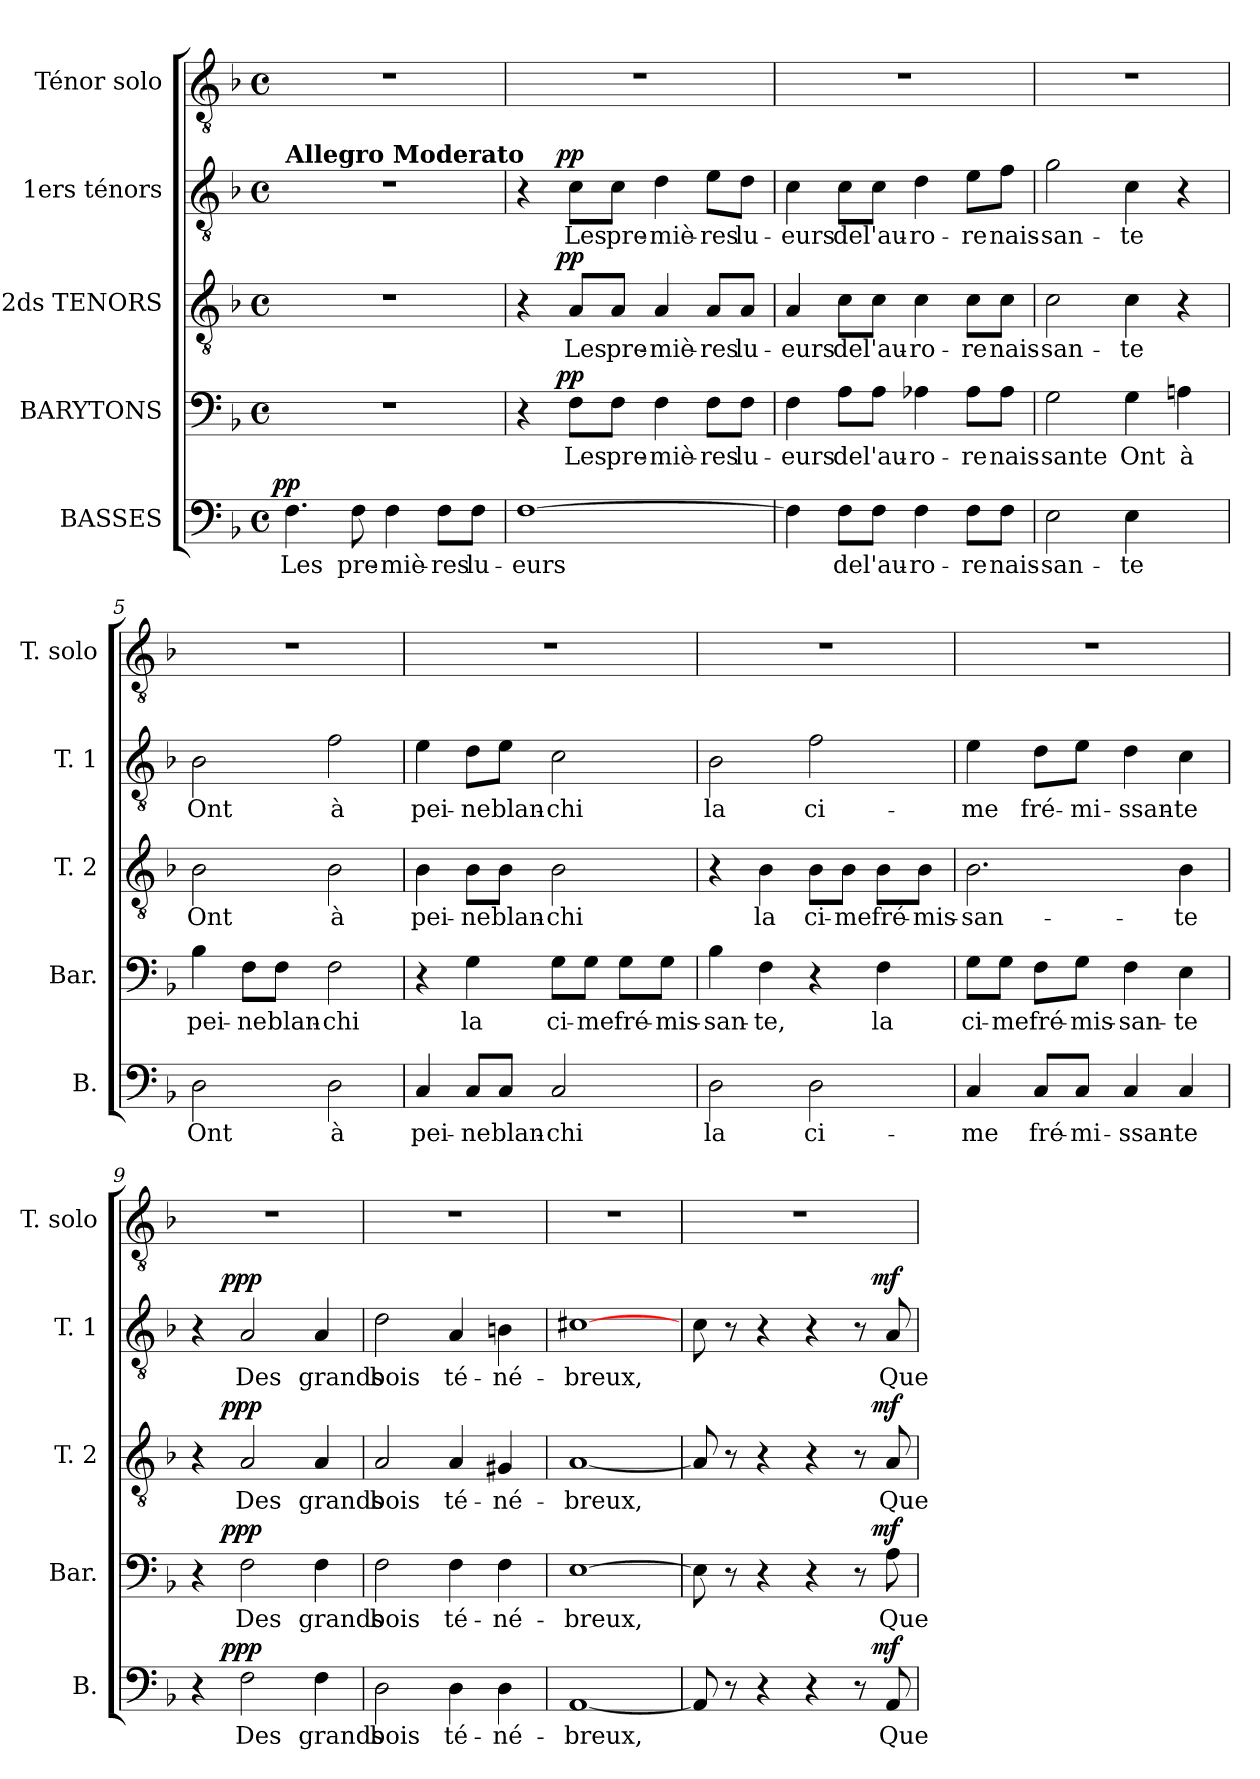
**kern	**text	**dynam	**kern	**text	**dynam	**kern	**text	**dynam	**kern	**text	**dynam	**kern
*part5	*part5	*part5	*part4	*part4	*part4	*part3	*part3	*part3	*part2	*part2	*part2	*part1
*staff5	*staff5	*staff5	*staff4	*staff4	*staff4	*staff3	*staff3	*staff3	*staff2	*staff2	*staff2	*staff1
*I"BASSES	*	*	*I"BARYTONS	*	*	*I"2ds TENORS	*	*	*I"1ers ténors	*	*	*I"Ténor solo
*I'B.	*	*	*I'Bar.	*	*	*I'T. 2	*	*	*I'T. 1	*	*	*I'T. solo
*clefF4	*	*	*clefF4	*	*	*clefGv2	*	*	*clefGv2	*	*	*clefGv2
*k[b-]	*	*	*k[b-]	*	*	*k[b-]	*	*	*k[b-]	*	*	*k[b-]
*F:	*	*	*F:	*	*	*F:	*	*	*F:	*	*	*F:
*M4/4	*	*	*M4/4	*	*	*M4/4	*	*	*M4/4	*	*	*M4/4
*met(c)	*	*	*met(c)	*	*	*met(c)	*	*	*met(c)	*	*	*met(c)
=1	=1	=1	=1	=1	=1	=1	=1	=1	=1	=1	=1	=1
!	!	!	!	!	!	!	!	!	!LO:TX:a:B:t=Allegro Moderato	!	!	!
!	!	!LO:DY:a:cj	!	!	!	!	!	!	!	!	!	!
4.F\	Les	pp	1r	.	.	1r	.	.	1r	.	.	1r
8F\	pre-	.	.	.	.	.	.	.	.	.	.	.
4F\	-miè-	.	.	.	.	.	.	.	.	.	.	.
8F\L	-res	.	.	.	.	.	.	.	.	.	.	.
8F\J	lu-	.	.	.	.	.	.	.	.	.	.	.
=2	=2	=2	=2	=2	=2	=2	=2	=2	=2	=2	=2	=2
[1F	-eurs	.	4r	.	.	4r	.	.	4r	.	.	1r
!	!	!	!	!	!LO:DY:a:cj	!	!	!LO:DY:a:cj	!	!	!LO:DY:a:cj	!
.	.	.	8F\L	Les	pp	8A/L	Les	pp	8c\L	Les	pp	.
.	.	.	8F\J	pre-	.	8A/J	pre-	.	8c\J	pre-	.	.
.	.	.	4F\	-miè-	.	4A/	-miè-	.	4d\	-miè-	.	.
.	.	.	8F\L	-res	.	8A/L	-res	.	8e\L	-res	.	.
.	.	.	8F\J	lu-	.	8A/J	lu-	.	8d\J	lu-	.	.
=3	=3	=3	=3	=3	=3	=3	=3	=3	=3	=3	=3	=3
4F\]	.	.	4F\	-eurs	.	4A/	-eurs	.	4c\	-eurs	.	1r
8F\L	de	.	8A\L	de	.	8c\L	de	.	8c\L	de	.	.
8F\J	l'au-	.	8A\J	l'au-	.	8c\J	l'au-	.	8c\J	l'au-	.	.
4F\	-ro-	.	4A-X\	-ro-	.	4c\	-ro-	.	4d\	-ro-	.	.
8F\L	-re	.	8A-\L	-re	.	8c\L	-re	.	8e\L	-re	.	.
8F\J	nais-	.	8A-\J	nais-	.	8c\J	nais-	.	8f\J	nais-	.	.
!!LO:LB:g=z
=4	=4	=4	=4	=4	=4	=4	=4	=4	=4	=4	=4	=4
2E\	-san-	.	2G\	-sante	.	2c\	-san-	.	2g\	-san-	.	1r
4E\	-te	.	4G\	Ont	.	4c\	-te	.	4c\	-te	.	.
4ryy	.	.	4An\	à	.	4r	.	.	4r	.	.	.
=5	=5	=5	=5	=5	=5	=5	=5	=5	=5	=5	=5	=5
2D\	Ont	.	4B-\	pei-	.	2B-\	Ont	.	2B-\	Ont	.	1r
.	.	.	8F\L	-ne	.	.	.	.	.	.	.	.
.	.	.	8F\J	blan-	.	.	.	.	.	.	.	.
2D\	à	.	2F\	-chi	.	2B-\	à	.	2f\	à	.	.
=6	=6	=6	=6	=6	=6	=6	=6	=6	=6	=6	=6	=6
4C/	pei-	.	4r	.	.	4B-\	pei-	.	4e\	pei-	.	1r
8C/L	-ne	.	4G\	la	.	8B-\L	-ne	.	8d\L	-ne	.	.
8C/J	blan-	.	.	.	.	8B-\J	blan-	.	8e\J	blan-	.	.
2C/	-chi	.	8G\L	ci-	.	2B-\	-chi	.	2c\	-chi	.	.
.	.	.	8G\J	-me	.	.	.	.	.	.	.	.
.	.	.	8G\L	fré-	.	.	.	.	.	.	.	.
.	.	.	8G\J	-mis-	.	.	.	.	.	.	.	.
=7	=7	=7	=7	=7	=7	=7	=7	=7	=7	=7	=7	=7
2D\	la	.	4B-\	-san-	.	4r	.	.	2B-\	la	.	1r
.	.	.	4F\	-te,	.	4B-\	la	.	.	.	.	.
2D\	ci-	.	4r	.	.	8B-\L	ci-	.	2f\	ci-	.	.
.	.	.	.	.	.	8B-\J	-me	.	.	.	.	.
.	.	.	4F\	la	.	8B-\L	fré-	.	.	.	.	.
.	.	.	.	.	.	8B-\J	-mis-	.	.	.	.	.
!!LO:PB:g=z
=8	=8	=8	=8	=8	=8	=8	=8	=8	=8	=8	=8	=8
4C/	-me	.	8G\L	ci-	.	2.B-\	-san-	.	4e\	-me	.	1r
.	.	.	8G\J	-me	.	.	.	.	.	.	.	.
8C/L	fré-	.	8F\L	fré-	.	.	.	.	8d\L	fré-	.	.
8C/J	-mi-	.	8G\J	-mis-	.	.	.	.	8e\J	-mi-	.	.
4C/	-ssan-	.	4F\	-san-	.	.	.	.	4d\	-ssan-	.	.
4C/	-te	.	4E\	-te	.	4B-\	-te	.	4c\	-te	.	.
=9	=9	=9	=9	=9	=9	=9	=9	=9	=9	=9	=9	=9
4r	.	.	4r	.	.	4r	.	.	4r	.	.	1r
!	!	!LO:DY:b:cj	!	!	!LO:DY:b:cj	!	!	!LO:DY:b:cj	!	!	!LO:DY:b:cj	!
2F\	Des	ppp	2F\	Des	ppp	2A/	Des	ppp	2A/	Des	ppp	.
4F\	grands	.	4F\	grands	.	4A/	grands	.	4A/	grands	.	.
=10	=10	=10	=10	=10	=10	=10	=10	=10	=10	=10	=10	=10
2D\	bois	.	2F\	bois	.	2A/	bois	.	2d\	bois	.	1r
4D\	té-	.	4F\	té-	.	4A/	té-	.	4A/	té-	.	.
4D\	-né-	.	4F\	-né-	.	4G#X/	-né-	.	4Bn\	-né-	.	.
=11	=11	=11	=11	=11	=11	=11	=11	=11	=11	=11	=11	=11
[1AA	-breux,	.	[1E	-breux,	.	[1A	-breux,	.	[1c#X	-breux,	.	1r
=12	=12	=12	=12	=12	=12	=12	=12	=12	=12	=12	=12	=12
8AA/]	.	.	8E\]	.	.	8A/]	.	.	8c\	.	.	1r
8r	.	.	8r	.	.	8r	.	.	8r	.	.	.
4r	.	.	4r	.	.	4r	.	.	4r	.	.	.
4r	.	.	4r	.	.	4r	.	.	4r	.	.	.
8r	.	.	8r	.	.	8r	.	.	8r	.	.	.
!	!	!LO:DY:a:cj	!	!	!LO:DY:a:cj	!	!	!LO:DY:a:cj	!	!	!LO:DY:a:cj	!
8AA/	Que	mf	8A\	Que	mf	8A/	Que	mf	8A/	Que	mf	.
=	=	=	=	=	=	=	=	=	=	=	=	=
*-	*-	*-	*-	*-	*-	*-	*-	*-	*-	*-	*-	*-
